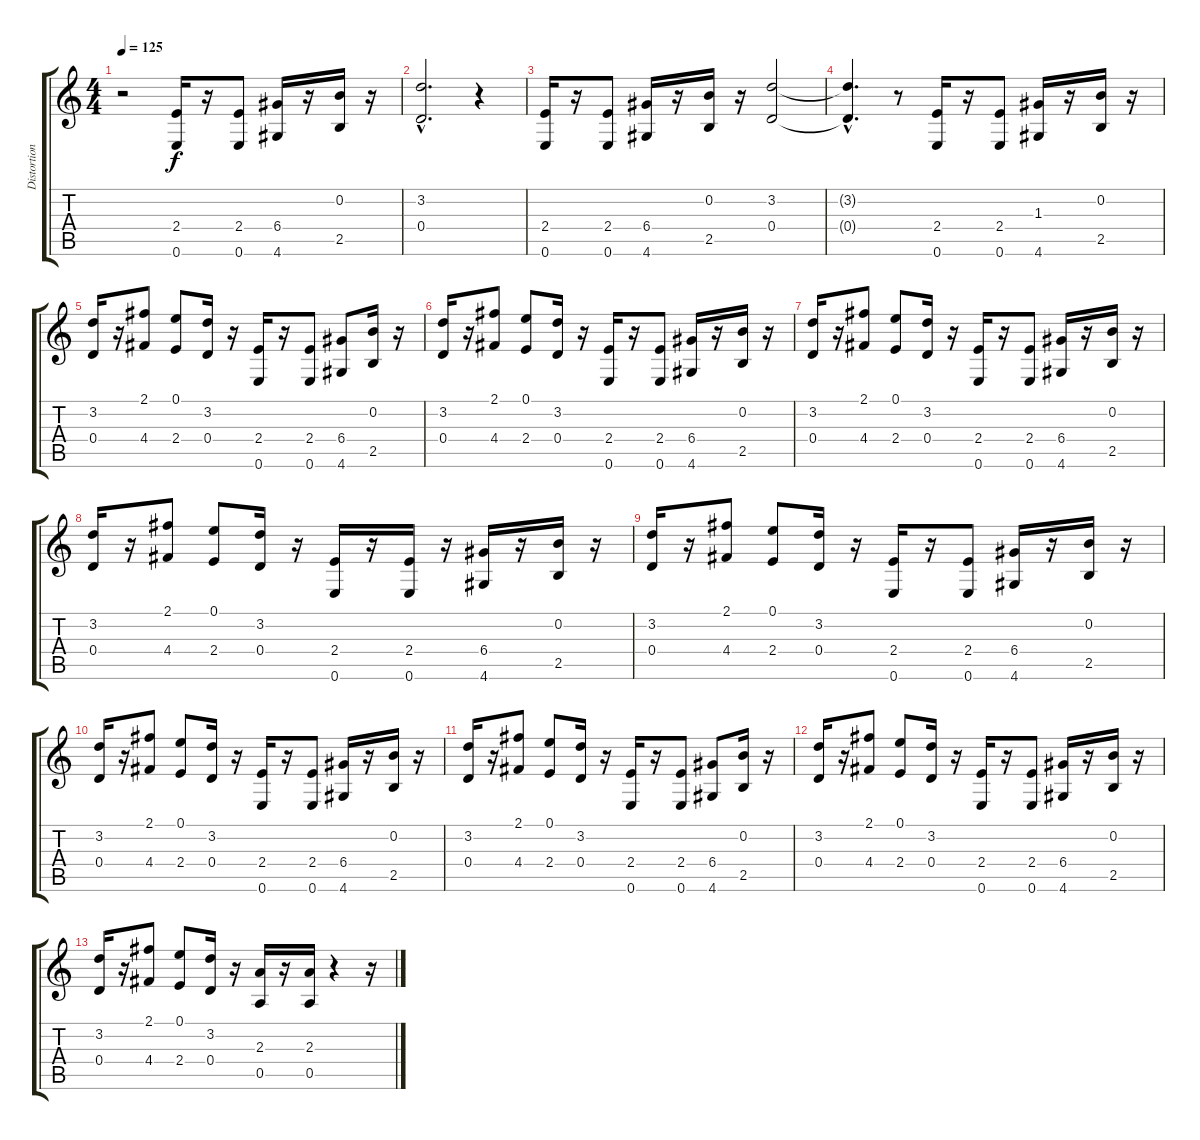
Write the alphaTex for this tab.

\track ("Distortion Guitar" "Distortion") {instrument distortionguitar}
\staff {score tabs}
\tuning (E4 B3 G3 D3 A2 E2) {hide}
\ts (4 4)
\tempo 125
\clef g2
\ks c
r.2{dy f} (2.4 0.6).16 r.16 (2.4 0.6).8 (6.4 4.6).16 r.16 (0.2 2.5).16 r.16 |
(3.2{hac} 0.4{hac}).2{d} r.4 |
(2.4 0.6).16 r.16 (2.4 0.6).8 (6.4 4.6).16 r.16 (0.2 2.5).16 r.16 (3.2 0.4).2 |
(3.2{hac t} 0.4{hac t}).4{d} r.8 (2.4 0.6).16 r.16 (2.4 0.6).8 (1.3 4.6).16 r.16 (0.2 2.5).16 r.16 |
(3.2 0.4).16 r.16 (2.1 4.4).8 (0.1 2.4).8 (3.2 0.4).16 r.16 (2.4 0.6).16 r.16 (2.4 0.6).8 (6.4 4.6).8 (0.2 2.5).16 r.16 |
(3.2 0.4).16 r.16 (2.1 4.4).8 (0.1 2.4).8 (3.2 0.4).16 r.16 (2.4 0.6).16 r.16 (2.4 0.6).8 (6.4 4.6).16 r.16 (0.2 2.5).16 r.16 |
(3.2 0.4).16 r.16 (2.1 4.4).8 (0.1 2.4).8 (3.2 0.4).16 r.16 (2.4 0.6).16 r.16 (2.4 0.6).8 (6.4 4.6).16 r.16 (0.2 2.5).16 r.16 |
(3.2 0.4).16 r.16 (2.1 4.4).8 (0.1 2.4).8 (3.2 0.4).16 r.16 (2.4 0.6).16 r.16 (2.4 0.6).16 r.16 (6.4 4.6).16 r.16 (0.2 2.5).16 r.16 |
(3.2 0.4).16 r.16 (2.1 4.4).8 (0.1 2.4).8 (3.2 0.4).16 r.16 (2.4 0.6).16 r.16 (2.4 0.6).8 (6.4 4.6).16 r.16 (0.2 2.5).16 r.16 |
(3.2 0.4).16 r.16 (2.1 4.4).8 (0.1 2.4).8 (3.2 0.4).16 r.16 (2.4 0.6).16 r.16 (2.4 0.6).8 (6.4 4.6).16 r.16 (0.2 2.5).16 r.16 |
(3.2 0.4).16 r.16 (2.1 4.4).8 (0.1 2.4).8 (3.2 0.4).16 r.16 (2.4 0.6).16 r.16 (2.4 0.6).8 (6.4 4.6).8 (0.2 2.5).16 r.16 |
(3.2 0.4).16 r.16 (2.1 4.4).8 (0.1 2.4).8 (3.2 0.4).16 r.16 (2.4 0.6).16 r.16 (2.4 0.6).8 (6.4 4.6).16 r.16 (0.2 2.5).16 r.16 |
(3.2 0.4).16 r.16 (2.1 4.4).8 (0.1 2.4).8 (3.2 0.4).16 r.16 (2.3 0.5).16 r.16 (2.3 0.5).16 r.4 r.16
